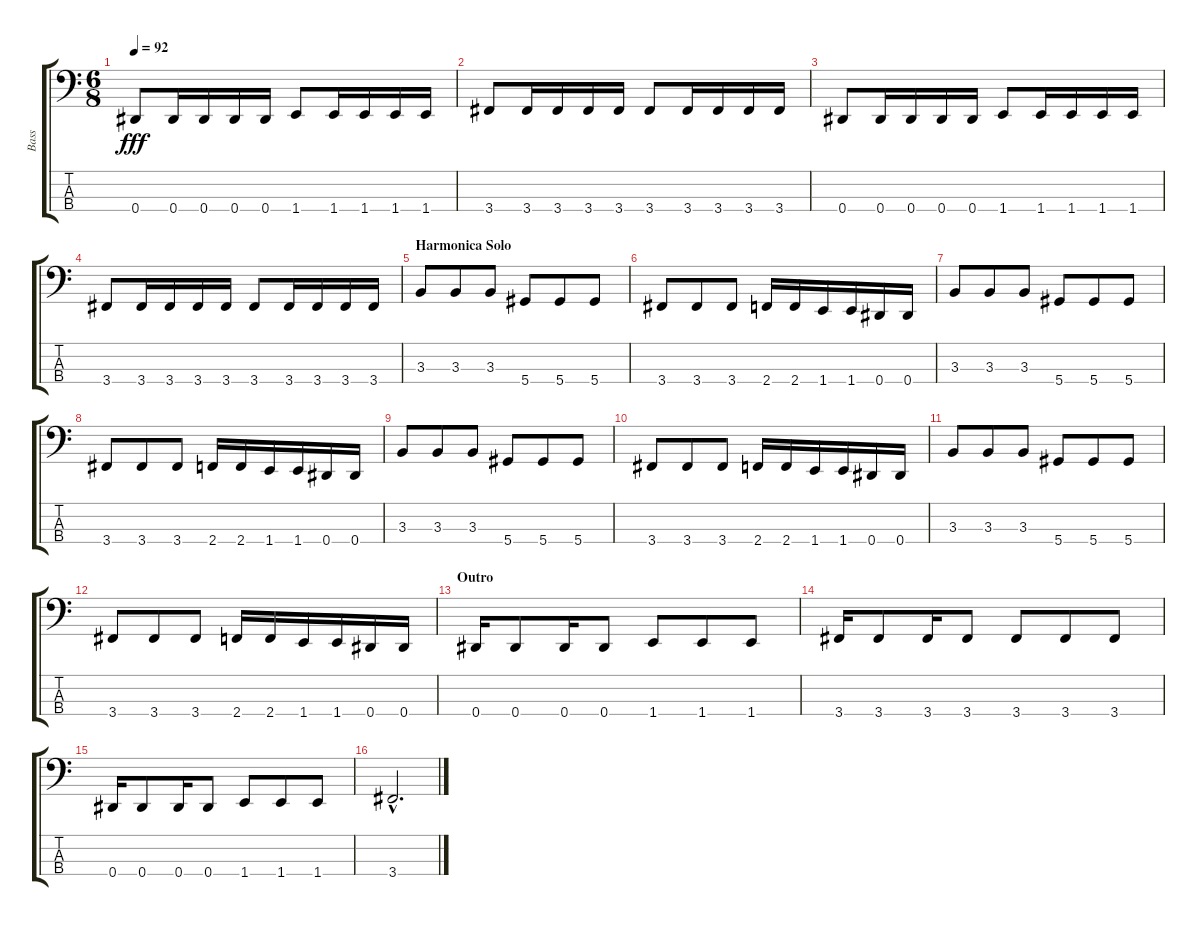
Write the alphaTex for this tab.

\track ("Bass" "Bass") {instrument electricbassfinger}
\staff {score tabs}
\tuning (Gb2 Db2 Ab1 Eb1) {hide}
\ts (6 8)
\tempo 92
\clef f4
\ks c
0.4.8{dy fff} 0.4.16 0.4.16 0.4.16 0.4.16 1.4.8 1.4.16 1.4.16 1.4.16 1.4.16 |
3.4.8 3.4.16 3.4.16 3.4.16 3.4.16 3.4.8 3.4.16 3.4.16 3.4.16 3.4.16 |
0.4.8 0.4.16 0.4.16 0.4.16 0.4.16 1.4.8 1.4.16 1.4.16 1.4.16 1.4.16 |
3.4.8 3.4.16 3.4.16 3.4.16 3.4.16 3.4.8 3.4.16 3.4.16 3.4.16 3.4.16 |
\section ("" "Harmonica Solo")
3.3.8 3.3.8 3.3.8 5.4.8 5.4.8 5.4.8 |
3.4.8 3.4.8 3.4.8 2.4.16 2.4.16 1.4.16 1.4.16 0.4.16 0.4.16 |
3.3.8 3.3.8 3.3.8 5.4.8 5.4.8 5.4.8 |
3.4.8 3.4.8 3.4.8 2.4.16 2.4.16 1.4.16 1.4.16 0.4.16 0.4.16 |
3.3.8 3.3.8 3.3.8 5.4.8 5.4.8 5.4.8 |
3.4.8 3.4.8 3.4.8 2.4.16 2.4.16 1.4.16 1.4.16 0.4.16 0.4.16 |
3.3.8 3.3.8 3.3.8 5.4.8 5.4.8 5.4.8 |
3.4.8 3.4.8 3.4.8 2.4.16 2.4.16 1.4.16 1.4.16 0.4.16 0.4.16 |
\section ("" "Outro")
0.4.16 0.4.8 0.4.16 0.4.8 1.4.8 1.4.8 1.4.8 |
3.4.16 3.4.8 3.4.16 3.4.8 3.4.8 3.4.8 3.4.8 |
0.4.16 0.4.8 0.4.16 0.4.8 1.4.8 1.4.8 1.4.8 |
3.4{hac}.2{d}
